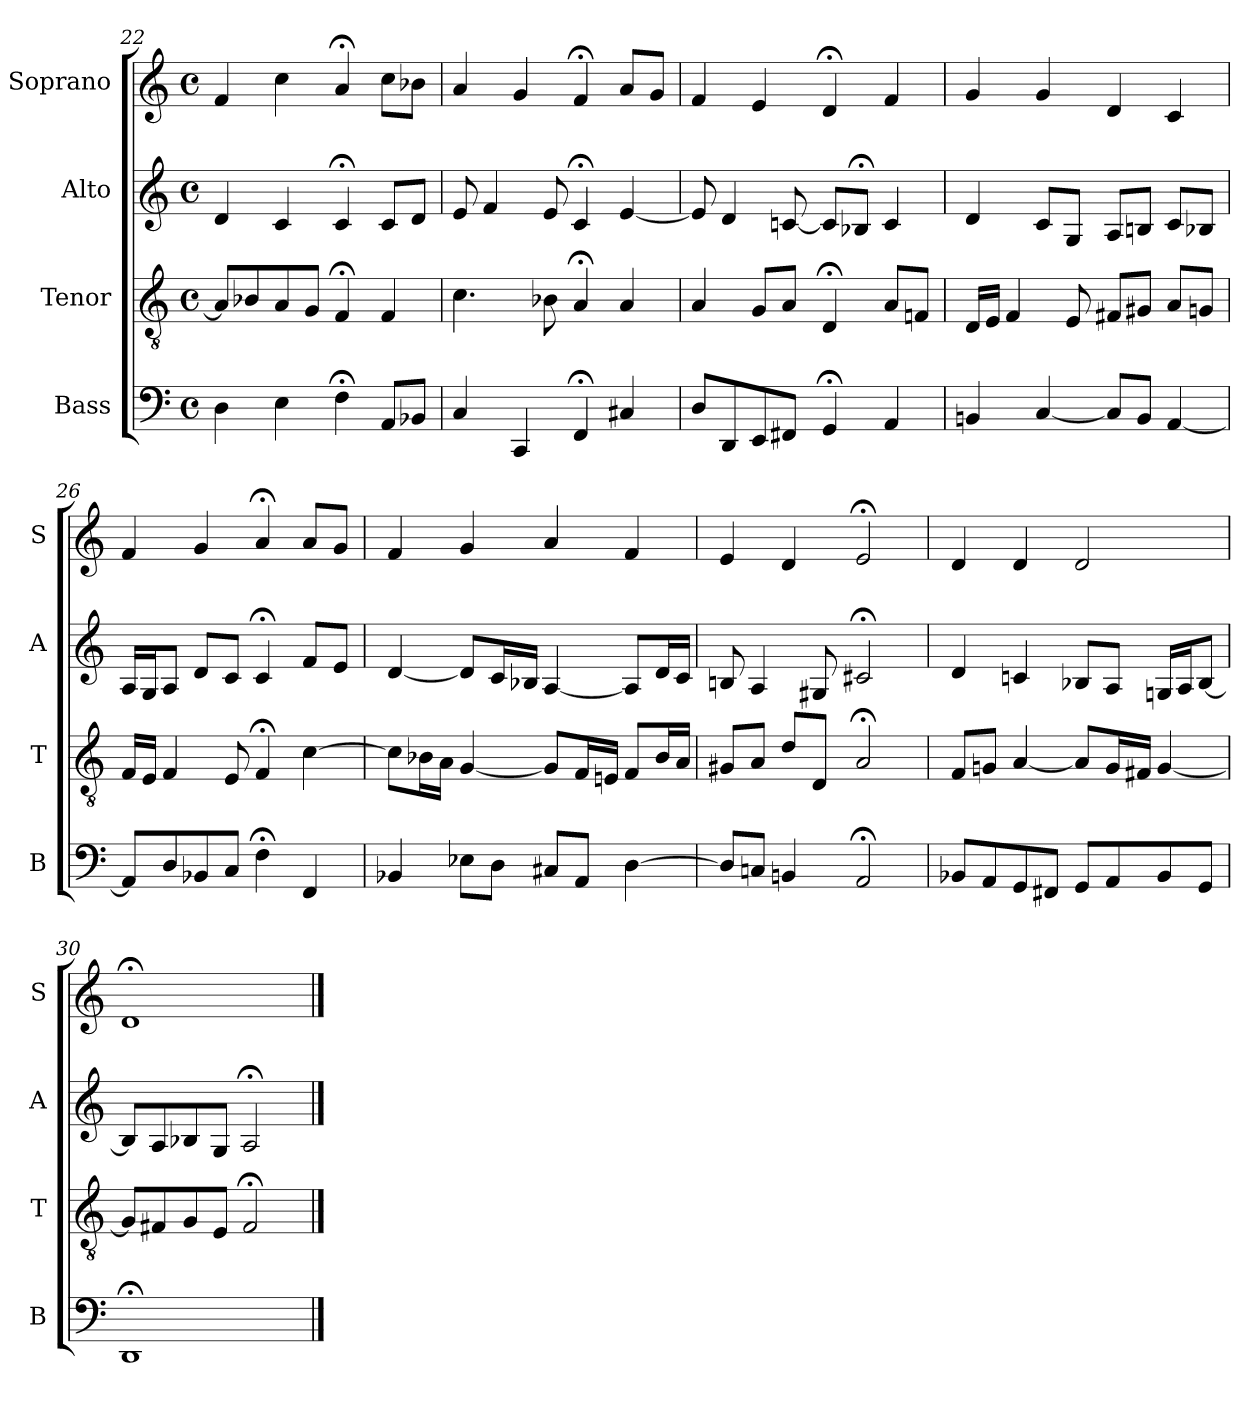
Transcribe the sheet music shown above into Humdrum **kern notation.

**kern	**kern	**kern	**kern
*part4	*part3	*part2	*part1
*staff4	*staff3	*staff2	*staff1
*I"Bass	*I"Tenor	*I"Alto	*I"Soprano
*I'B	*I'T	*I'A	*I'S
*clefF4	*clefGv2	*clefG2	*clefG2
*k[]	*k[]	*k[]	*k[]
*D:dor	*D:dor	*D:dor	*D:dor
*M4/4	*M4/4	*M4/4	*M4/4
*met(c)	*met(c)	*met(c)	*met(c)
=22	=22	=22	=22
4D	8AL]	4d	4f
.	8B-X	.	.
4E	8A	4c	4cc
.	8GJ	.	.
4F;<	4F;<	4c;<	4a;<
8AAL	4F	8cL	8ccL
8BB-XJ	.	8dJ	8b-XJ
=23	=23	=23	=23
4C	4.c	8e	4a
.	.	4f	.
4CC	.	.	4g
.	8B-X	8e	.
4FF;<	4A;<	4c;<	4f;<
4C#X	4A	[4e	8aL
.	.	.	8gJ
=24	=24	=24	=24
8DL	4A	8e]	4f
8DD	.	4d	.
8EE	8GL	.	4e
8FF#XJ	8AJ	[8cn	.
4GG;<	4D;<	8cL]	4d;<
.	.	8B-X;<J	.
4AA	8AL	4c	4f
.	8FnJ	.	.
=25	=25	=25	=25
4BBn	16DLL	4d	4g
.	16EJJ	.	.
.	4F	.	.
[4C	.	8cL	4g
.	8E	8GJ	.
8CL]	8F#XL	8AL	4d
8BBJ	8G#XJ	8BnJ	.
[4AA	8AL	8cL	4c
.	8GnJ	8B-XJ	.
=26	=26	=26	=26
8AAL]	16FLL	16ALL	4f
.	16EJJ	16GJ	.
8D	4F	8AJ	.
8BB-X	.	8dL	4g
8CJ	8E	8cJ	.
4F;<	4F;<	4c;<	4a;<
4FF	[4c	8fL	8aL
.	.	8eJ	8gJ
=27	=27	=27	=27
4BB-X	8cL]	[4d	4f
.	16B-XL	.	.
.	16AJJ	.	.
8E-XL	[4G	8dL]	4g
8DJ	.	16cL	.
.	.	16B-XJJ	.
8C#XL	8GL]	[4A	4a
8AAJ	16FL	.	.
.	16EnJJ	.	.
[4D	8FL	8AL]	4f
.	16B-L	16dL	.
.	16AJJ	16cJJ	.
=28	=28	=28	=28
8DL]	8G#XL	8Bn	4e
8CnJ	8AJ	4A	.
4BBn	8dL	.	4d
.	8DJ	8G#X	.
2AA;<	2A;<	2c#X;<	2e;<
=29	=29	=29	=29
8BB-XL	8FL	4d	4d
8AA	8GnJ	.	.
8GG	[4A	4cn	4d
8FF#XJ	.	.	.
8GGL	8AL]	8B-XL	2d
8AA	16GL	8AJ	.
.	16F#XJJ	.	.
8BB-	[4G	16GnLL	.
.	.	16AJ	.
8GGJ	.	[8B-J	.
=30	=30	=30	=30
1DD;<	8GL]	8B-L]	1d;<
.	8F#X	8A	.
.	8G	8B-X	.
.	8EJ	8GJ	.
.	2F#;<	2A;<	.
==	==	==	==
*-	*-	*-	*-
